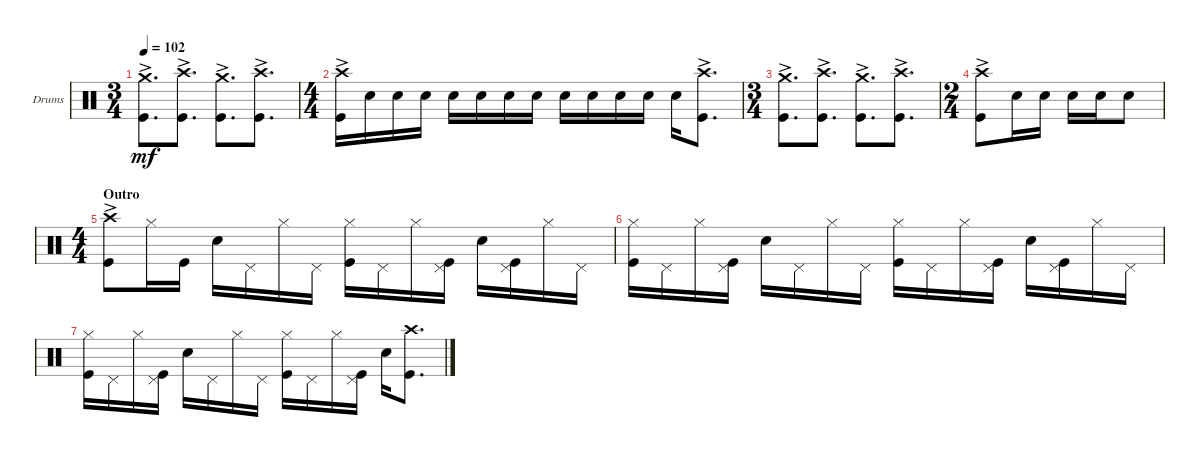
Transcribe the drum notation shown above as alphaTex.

\bracketExtendMode groupsimilarinstruments
\firstSystemTrackNameOrientation horizontal
\otherSystemsTrackNameOrientation horizontal
\track ("John Bonham" "Drums") {instrument percussion}
\staff {score}
\articulation defaults
\ts (3 4)
\tempo 102
\clef neutral
\ks c
("Kick (hit)" "Crash medium (hit)"{ac}).8{d dy mf} ("Kick (hit)" "Crash high (hit)"{ac}).8{d} ("Kick (hit)" "Crash medium (hit)"{ac}).8{d beam merge} ("Crash high (hit)"{ac} "Kick (hit)").8{d} |
\ts (4 4)
("Kick (hit)" "Crash high (hit)"{ac}).16 "Snare (hit) 2".16 "Snare (hit) 2".16 "Snare (hit) 2".16 "Snare (hit) 2".16 "Snare (hit) 2".16 "Snare (hit) 2".16 "Snare (hit) 2".16 "Snare (hit) 2".16 "Snare (hit) 2".16 "Snare (hit) 2".16 "Snare (hit) 2".16 "Snare (hit) 2".16 ("Kick (hit)" "Crash high (hit)"{ac}).8{d} |
\ts (3 4)
("Kick (hit)" "Crash medium (hit)"{ac}).8{d} ("Kick (hit)" "Crash high (hit)"{ac}).8{d} ("Kick (hit)" "Crash medium (hit)"{ac}).8{d beam merge} ("Crash high (hit)"{ac} "Kick (hit)").8{d} |
\ts (2 4)
("Kick (hit)" "Crash high (hit)"{ac}).8 "Snare (hit) 2".16 "Snare (hit) 2".16 "Snare (hit) 2".16 "Snare (hit) 2".16 "Snare (hit) 2".8 |
\ts (4 4)
\section ("" "Outro")
("Kick (hit)" "Crash high (hit)"{ac}).8 "Hi-Hat (closed)".16 "Kick (hit)".16 "Snare (hit) 2".16 "Pedal Hi-Hat (hit)".16 "Hi-Hat (closed)".16 "Pedal Hi-Hat (hit)".16 ("Hi-Hat (closed)" "Kick (hit)").16 "Pedal Hi-Hat (hit)".16 "Hi-Hat (closed)".16 ("Pedal Hi-Hat (hit)" "Kick (hit)").16 "Snare (hit) 2".16 ("Pedal Hi-Hat (hit)" "Kick (hit)").16 "Hi-Hat (closed)".16 "Pedal Hi-Hat (hit)".16 |
("Hi-Hat (closed)" "Kick (hit)").16 "Pedal Hi-Hat (hit)".16 "Hi-Hat (closed)".16 ("Pedal Hi-Hat (hit)" "Kick (hit)").16 "Snare (hit) 2".16 "Pedal Hi-Hat (hit)".16 "Hi-Hat (closed)".16 "Pedal Hi-Hat (hit)".16 ("Hi-Hat (closed)" "Kick (hit)").16 "Pedal Hi-Hat (hit)".16 "Hi-Hat (closed)".16 ("Pedal Hi-Hat (hit)" "Kick (hit)").16 "Snare (hit) 2".16 ("Pedal Hi-Hat (hit)" "Kick (hit)").16 "Hi-Hat (closed)".16 "Pedal Hi-Hat (hit)".16 |
("Hi-Hat (closed)" "Kick (hit)").16 "Pedal Hi-Hat (hit)".16 "Hi-Hat (closed)".16 ("Pedal Hi-Hat (hit)" "Kick (hit)").16 "Snare (hit) 2".16 "Pedal Hi-Hat (hit)".16 "Hi-Hat (closed)".16 "Pedal Hi-Hat (hit)".16 ("Hi-Hat (closed)" "Kick (hit)").16 "Pedal Hi-Hat (hit)".16 "Hi-Hat (closed)".16 ("Pedal Hi-Hat (hit)" "Kick (hit)").16 "Snare (hit) 2".16 ("Kick (hit)" "Crash high (hit)").8{d}
